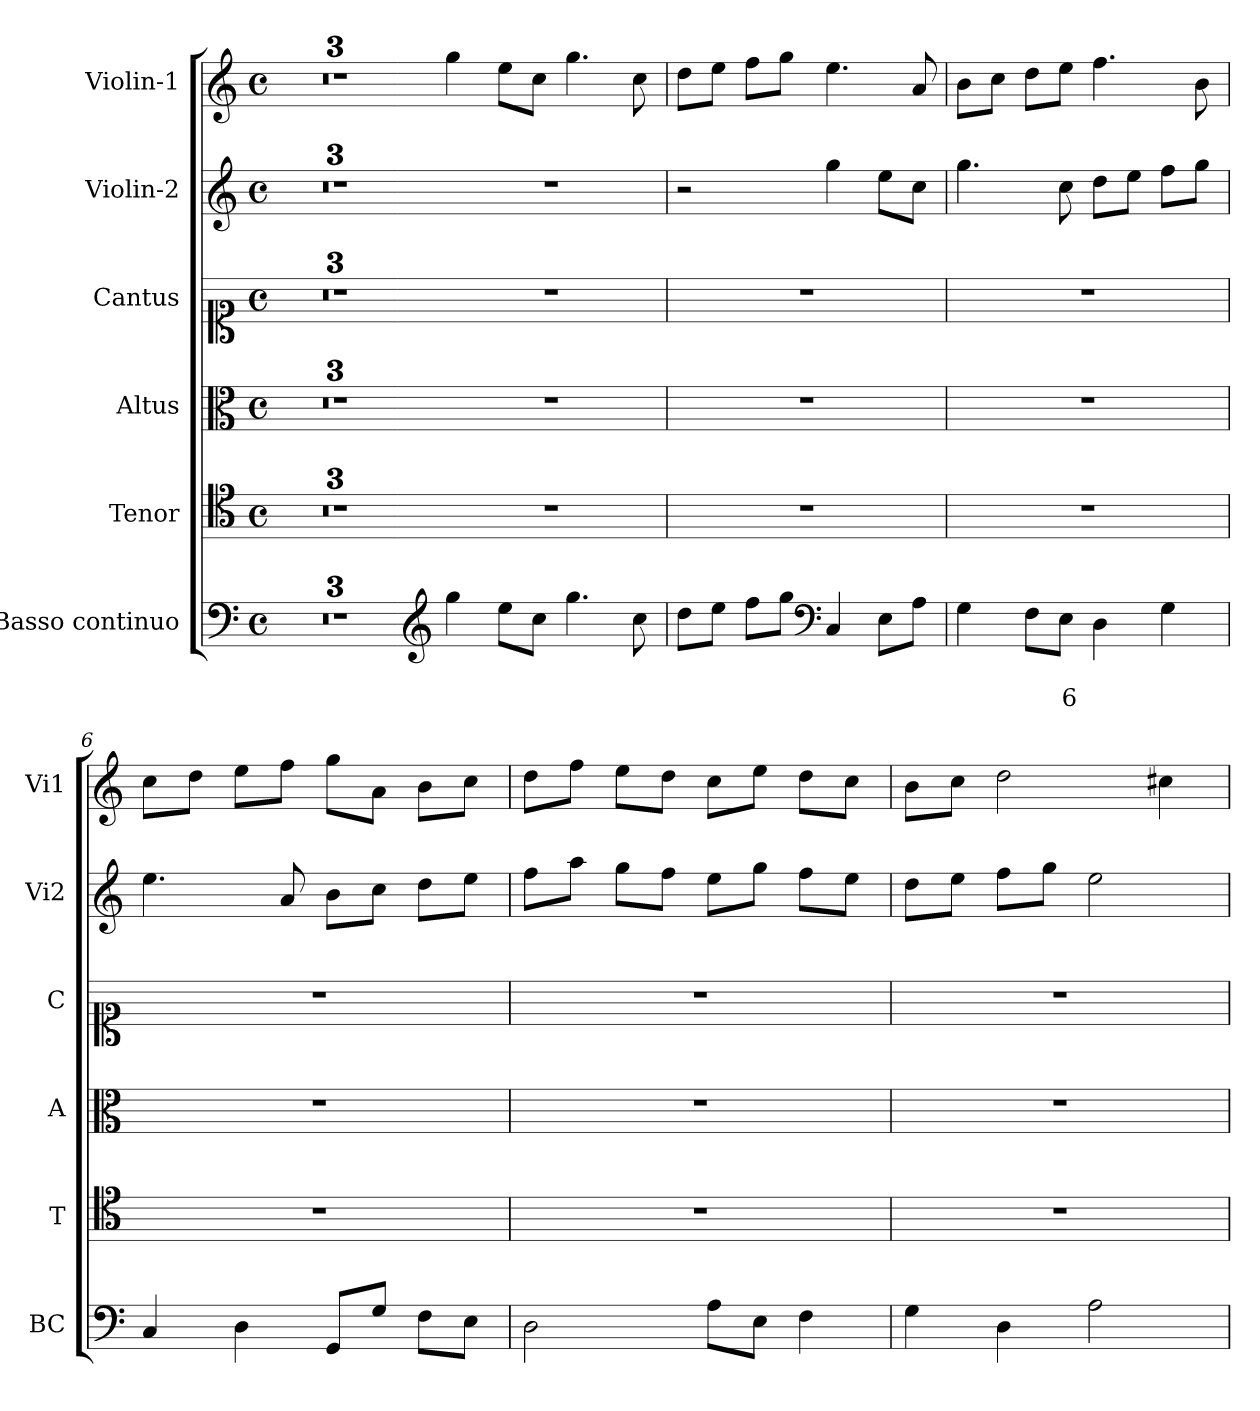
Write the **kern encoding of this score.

**kern	**text	**text	**kern	**kern	**kern	**kern	**kern
*part6	*part6	*part6	*part5	*part4	*part3	*part2	*part1
*staff6	*staff6	*staff6	*staff5	*staff4	*staff3	*staff2	*staff1
*I"Basso continuo	*	*	*I"Tenor	*I"Altus	*I"Cantus	*I"Violin-2	*I"Violin-1
*I'BC	*	*	*I'T	*I'A	*I'C	*I'Vi2	*I'Vi1
*clefF4	*	*	*clefC4	*clefC3	*clefC1	*clefG2	*clefG2
*k[]	*	*	*k[]	*k[]	*k[]	*k[]	*k[]
*C:	*	*	*C:	*C:	*C:	*C:	*C:
*M4/4	*	*	*M4/4	*M4/4	*M4/4	*M4/4	*M4/4
*met(c)	*	*	*met(c)	*met(c)	*met(c)	*met(c)	*met(c)
=1	=1	=1	=1	=1	=1	=1	=1
1ryy	.	.	1ryy	1ryy	1ryy	1ryy	1ryy
=2	=2	=2	=2	=2	=2	=2	=2
1r	.	.	1r	1r	1r	1r	1r
=3	=3	=3	=3	=3	=3	=3	=3
*	*	*	*clefGv2	*clefG2	*clefG2	*	*
1ryy	.	.	1ryy	1ryy	1ryy	1ryy	1ryy
=3X1-	=3X1-	=3X1-	=3X1-	=3X1-	=3X1-	=3X1-	=3X1-
*clefG2	*	*	*	*	*	*	*
4gg\	.	.	1r	1r	1r	1r	4gg\
8ee\L	.	.	.	.	.	.	8ee\L
8cc\J	.	.	.	.	.	.	8cc\J
4.gg\	.	.	.	.	.	.	4.gg\
8cc\	.	.	.	.	.	.	8cc\
=4	=4	=4	=4	=4	=4	=4	=4
8dd\L	.	.	1r	1r	1r	2r	8dd\L
8ee\J	.	.	.	.	.	.	8ee\J
8ff\L	.	.	.	.	.	.	8ff\L
8gg\J	.	.	.	.	.	.	8gg\J
*clefF4	*	*	*	*	*	*	*
4C/	.	.	.	.	.	4gg\	4.ee\
8E\L	.	.	.	.	.	8ee\L	.
8A\J	.	.	.	.	.	8cc\J	8a/
=5	=5	=5	=5	=5	=5	=5	=5
4G\	.	.	1r	1r	1r	4.gg\	8b\L
.	.	.	.	.	.	.	8cc\J
8F\L	.	.	.	.	.	.	8dd\L
!	!	!LO:LY:b	!	!	!	!	!
8E\J	.	6	.	.	.	8cc\	8ee\J
4D\	.	.	.	.	.	8dd\L	4.ff\
.	.	.	.	.	.	8ee\J	.
4G\	.	.	.	.	.	8ff\L	.
.	.	.	.	.	.	8gg\J	8b\
=6	=6	=6	=6	=6	=6	=6	=6
4C/	.	.	1r	1r	1r	4.ee\	8cc\L
.	.	.	.	.	.	.	8dd\J
4D\	.	.	.	.	.	.	8ee\L
.	.	.	.	.	.	8a/	8ff\J
8GG/L	.	.	.	.	.	8b\L	8gg\L
8G/J	.	.	.	.	.	8cc\J	8a\J
8F\L	.	.	.	.	.	8dd\L	8b\L
8E\J	.	.	.	.	.	8ee\J	8cc\J
!!LO:PB:g=z
=7	=7	=7	=7	=7	=7	=7	=7
2D\	.	.	1r	1r	1r	8ff\L	8dd\L
.	.	.	.	.	.	8aa\J	8ff\J
.	.	.	.	.	.	8gg\L	8ee\L
.	.	.	.	.	.	8ff\J	8dd\J
8A\L	.	.	.	.	.	8ee\L	8cc\L
8E\J	.	.	.	.	.	8gg\J	8ee\J
4F\	.	.	.	.	.	8ff\L	8dd\L
.	.	.	.	.	.	8ee\J	8cc\J
=8	=8	=8	=8	=8	=8	=8	=8
4G\	.	.	1r	1r	1r	8dd\L	8b\L
.	.	.	.	.	.	8ee\J	8cc\J
4D\	.	.	.	.	.	8ff\L	2dd\
.	.	.	.	.	.	8gg\J	.
2A\	.	.	.	.	.	2ee\	.
.	.	.	.	.	.	.	4cc#X\
=	=	=	=	=	=	=	=
*-	*-	*-	*-	*-	*-	*-	*-
